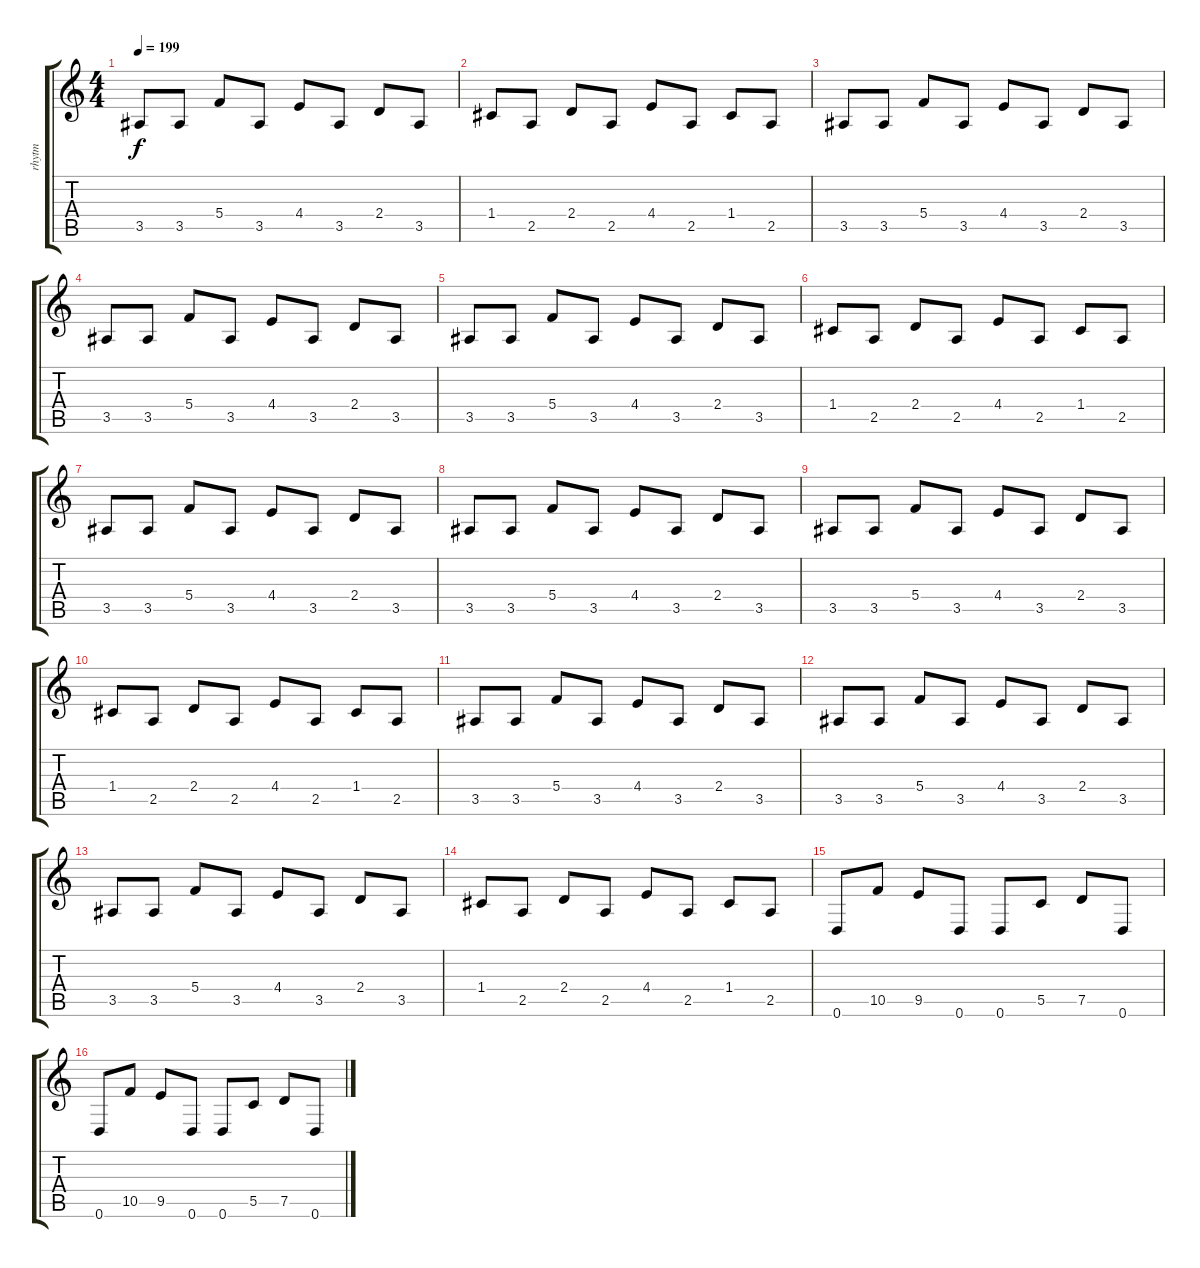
\track ("rhytm" "rhytm") {instrument distortionguitar}
\staff {score tabs}
\tuning (D4 A3 F3 C3 G2 D2) {hide}
\ts (4 4)
\tempo 199
\clef g2
\ks c
3.5.8{dy f} 3.5.8 5.4.8 3.5.8 4.4.8 3.5.8 2.4.8 3.5.8 |
1.4.8 2.5.8 2.4.8 2.5.8 4.4.8 2.5.8 1.4.8 2.5.8 |
3.5.8 3.5.8 5.4.8 3.5.8 4.4.8 3.5.8 2.4.8 3.5.8 |
3.5.8 3.5.8 5.4.8 3.5.8 4.4.8 3.5.8 2.4.8 3.5.8 |
3.5.8 3.5.8 5.4.8 3.5.8 4.4.8 3.5.8 2.4.8 3.5.8 |
1.4.8 2.5.8 2.4.8 2.5.8 4.4.8 2.5.8 1.4.8 2.5.8 |
3.5.8 3.5.8 5.4.8 3.5.8 4.4.8 3.5.8 2.4.8 3.5.8 |
3.5.8 3.5.8 5.4.8 3.5.8 4.4.8 3.5.8 2.4.8 3.5.8 |
3.5.8 3.5.8 5.4.8 3.5.8 4.4.8 3.5.8 2.4.8 3.5.8 |
1.4.8 2.5.8 2.4.8 2.5.8 4.4.8 2.5.8 1.4.8 2.5.8 |
3.5.8 3.5.8 5.4.8 3.5.8 4.4.8 3.5.8 2.4.8 3.5.8 |
3.5.8 3.5.8 5.4.8 3.5.8 4.4.8 3.5.8 2.4.8 3.5.8 |
3.5.8 3.5.8 5.4.8 3.5.8 4.4.8 3.5.8 2.4.8 3.5.8 |
1.4.8 2.5.8 2.4.8 2.5.8 4.4.8 2.5.8 1.4.8 2.5.8 |
0.6.8 10.5.8 9.5.8 0.6.8 0.6.8 5.5.8 7.5.8 0.6.8 |
0.6.8 10.5.8 9.5.8 0.6.8 0.6.8 5.5.8 7.5.8 0.6.8
